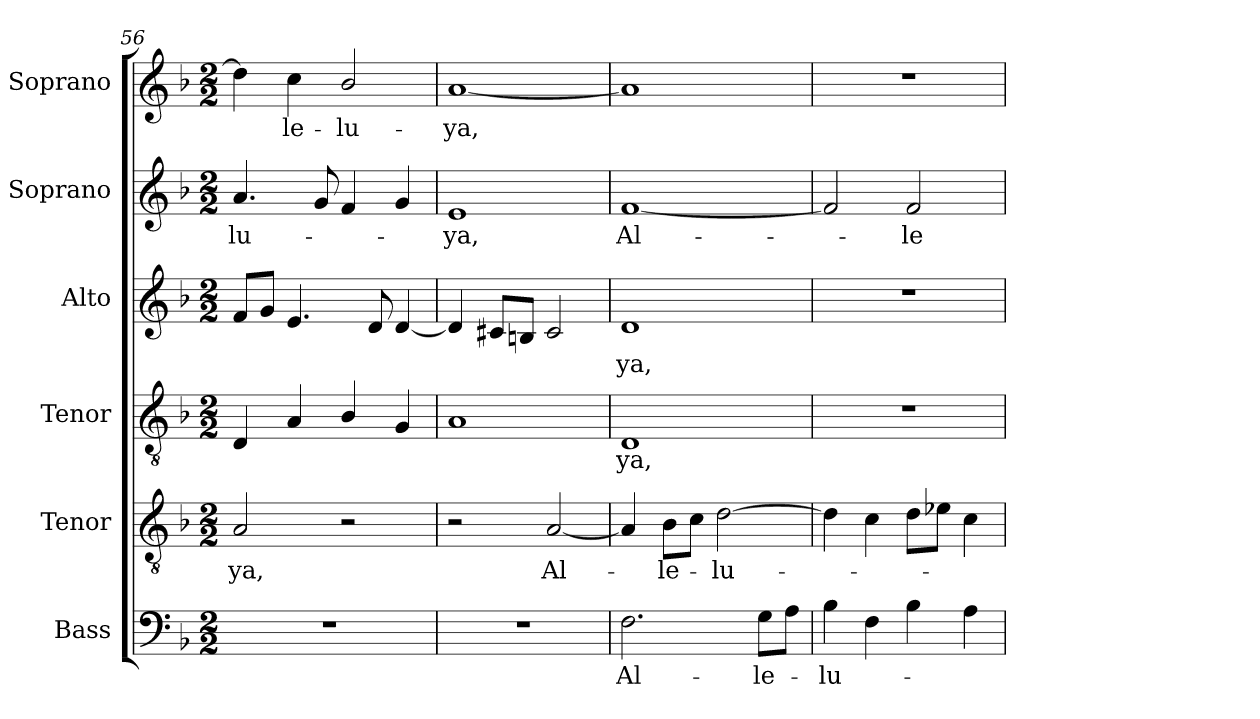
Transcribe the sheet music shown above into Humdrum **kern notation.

**kern	**text	**kern	**text	**kern	**text	**kern	**text	**kern	**text	**kern	**text
*part6	*part6	*part5	*part5	*part4	*part4	*part3	*part3	*part2	*part2	*part1	*part1
*staff6	*staff6	*staff5	*staff5	*staff4	*staff4	*staff3	*staff3	*staff2	*staff2	*staff1	*staff1
*I"Bass	*	*I"Tenor	*	*I"Tenor	*	*I"Alto	*	*I"Soprano	*	*I"Soprano	*
*I'B.	*	*I'T.	*	*I'T.	*	*I'A.	*	*I'S.	*	*I'S.	*
!!LO:LB:g=z
*clefF4	*	*clefGv2	*	*clefGv2	*	*clefG2	*	*clefG2	*	*clefG2	*
*	*	*ITrd7c12	*	*ITrd7c12	*	*	*	*	*	*	*
*k[b-]	*	*k[b-]	*	*k[b-]	*	*k[b-]	*	*k[b-]	*	*k[b-]	*
*F:	*	*F:	*	*F:	*	*F:	*	*F:	*	*F:	*
*M2/2	*	*M2/2	*	*M2/2	*	*M2/2	*	*M2/2	*	*M2/2	*
=56	=56	=56	=56	=56	=56	=56	=56	=56	=56	=56	=56
!	!	!	!LO:LY:b:color=#000000	!	!	!	!	!	!	!	!
!	!	!	!	!	!	!	!	!	!LO:LY:b:color=#000000	!	!
1r	.	2AAi/	-ya,	4DDi/	.	8fi/L	.	4.ai/	-lu-	4ddi\]	.
.	.	.	.	.	.	8gi/J	.	.	.	.	.
!	!	!	!	!	!	!	!	!	!	!	!LO:LY:b:color=#000000
.	.	.	.	4AAi/	.	4.ei/	.	.	.	4cci\	-le-
.	.	.	.	.	.	.	.	8gi/	.	.	.
!	!	!	!	!	!	!	!	!	!	!	!LO:LY:b:color=#000000
.	.	2r	.	4BB-i/	.	.	.	4fi/	.	2b-i/	-lu-
.	.	.	.	.	.	8di/	.	.	.	.	.
.	.	.	.	4GGi/	.	[4di/	.	4gi/	.	.	.
=57	=57	=57	=57	=57	=57	=57	=57	=57	=57	=57	=57
!	!	!	!	!	!	!	!	!	!LO:LY:b:color=#000000	!	!
!	!	!	!	!	!	!	!	!	!	!	!LO:LY:b:color=#000000
1r	.	2r	.	1AAi	.	4di/]	.	1ei	-ya,	[1ai	-ya,
.	.	.	.	.	.	8c#Xi/L	.	.	.	.	.
.	.	.	.	.	.	8Bni/J	.	.	.	.	.
!	!	!	!LO:LY:b:color=#000000	!	!	!	!	!	!	!	!
.	.	[2AAi/	Al-	.	.	2c#i/	.	.	.	.	.
=58	=58	=58	=58	=58	=58	=58	=58	=58	=58	=58	=58
!	!LO:LY:b:color=#000000	!	!	!	!	!	!	!	!	!	!
!	!	!	!	!	!LO:LY:b:color=#000000	!	!	!	!	!	!
!	!	!	!	!	!	!	!LO:LY:b:color=#000000	!	!	!	!
!	!	!	!	!	!	!	!	!	!LO:LY:b:color=#000000	!	!
2.Fi\	Al-	4AAi/]	.	1DDi	-ya,	1di	-ya,	[1fi	Al-	1ai]	.
!	!	!	!LO:LY:b:color=#000000	!	!	!	!	!	!	!	!
.	.	8BB-i\L	-le-	.	.	.	.	.	.	.	.
.	.	8Ci\J	.	.	.	.	.	.	.	.	.
!	!	!	!LO:LY:b:color=#000000	!	!	!	!	!	!	!	!
.	.	[2Di\	-lu-	.	.	.	.	.	.	.	.
!	!LO:LY:b:color=#000000	!	!	!	!	!	!	!	!	!	!
8Gi\L	-le-	.	.	.	.	.	.	.	.	.	.
8Ai\J	.	.	.	.	.	.	.	.	.	.	.
=59	=59	=59	=59	=59	=59	=59	=59	=59	=59	=59	=59
!	!LO:LY:b:color=#000000	!	!	!	!	!	!	!	!	!	!
4B-i\	-lu-	4Di\]	.	1r	.	1r	.	2fi/]	.	1r	.
4Fi\	.	4Ci\	.	.	.	.	.	.	.	.	.
!	!	!	!	!	!	!	!	!	!LO:LY:b:color=#000000	!	!
4B-i\	.	8Di\L	.	.	.	.	.	2fi/	-le-	.	.
.	.	8E-Xi\J	.	.	.	.	.	.	.	.	.
4Ai\	.	4Ci\	.	.	.	.	.	.	.	.	.
=	=	=	=	=	=	=	=	=	=	=	=
*-	*-	*-	*-	*-	*-	*-	*-	*-	*-	*-	*-
